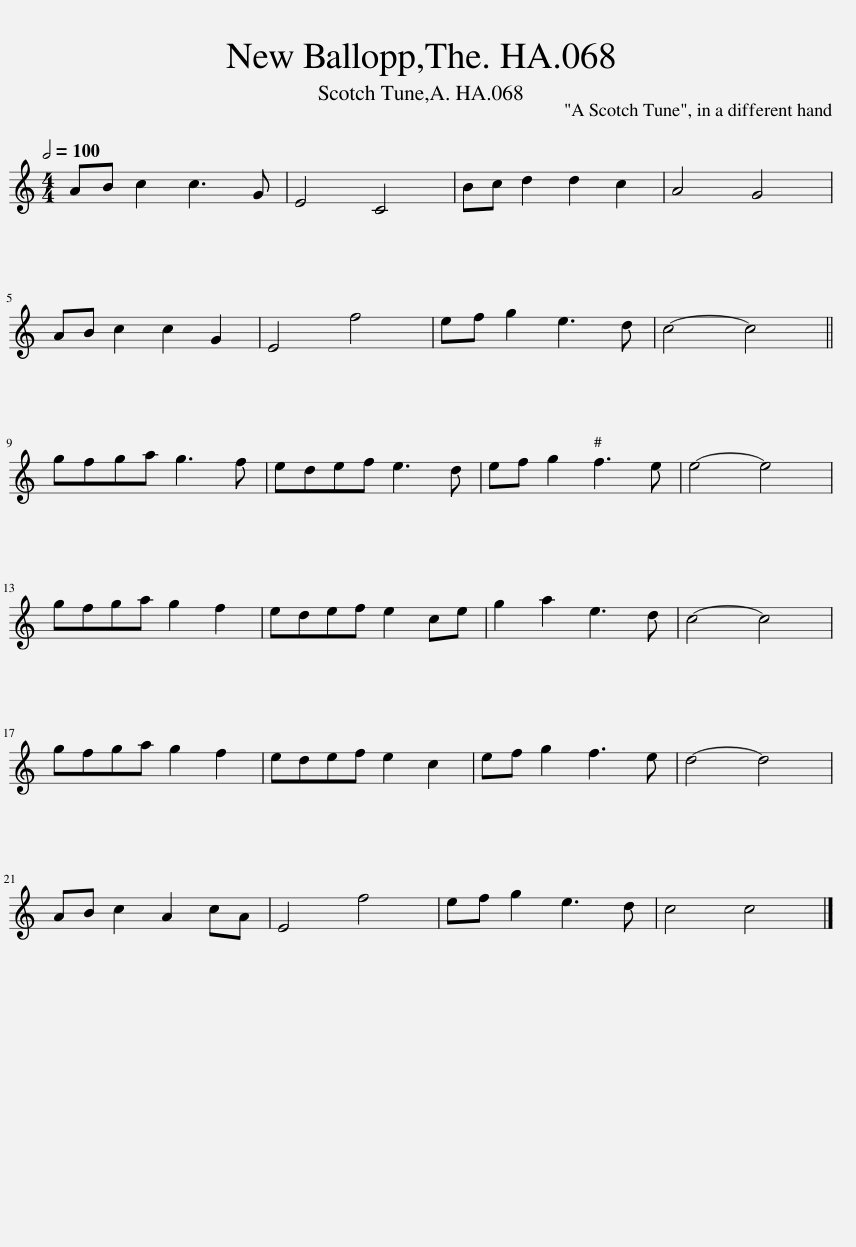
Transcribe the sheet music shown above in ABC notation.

X:1
L:1/8
Q:1/2=100
M:4/4
I:linebreak $
K:C
V:1 treble
V:1
 AB c2 c3 G | E4 C4 | Bc d2 d2 c2 | A4 G4 |$ AB c2 c2 G2 | %5
 E4 f4 | ef g2 e3 d | c4- c4 ||$ gfga g3 f | edef e3 d | %10
 ef g2 f3 e | e4- e4 |$ gfga g2 f2 | edef e2 ce | g2 a2 e3 d | %15
 c4- c4 |$ gfga g2 f2 | edef e2 c2 | ef g2 f3 e | d4- d4 |$ %20
 AB c2 A2 cA | E4 f4 | ef g2 e3 d | c4 c4 |] %24
